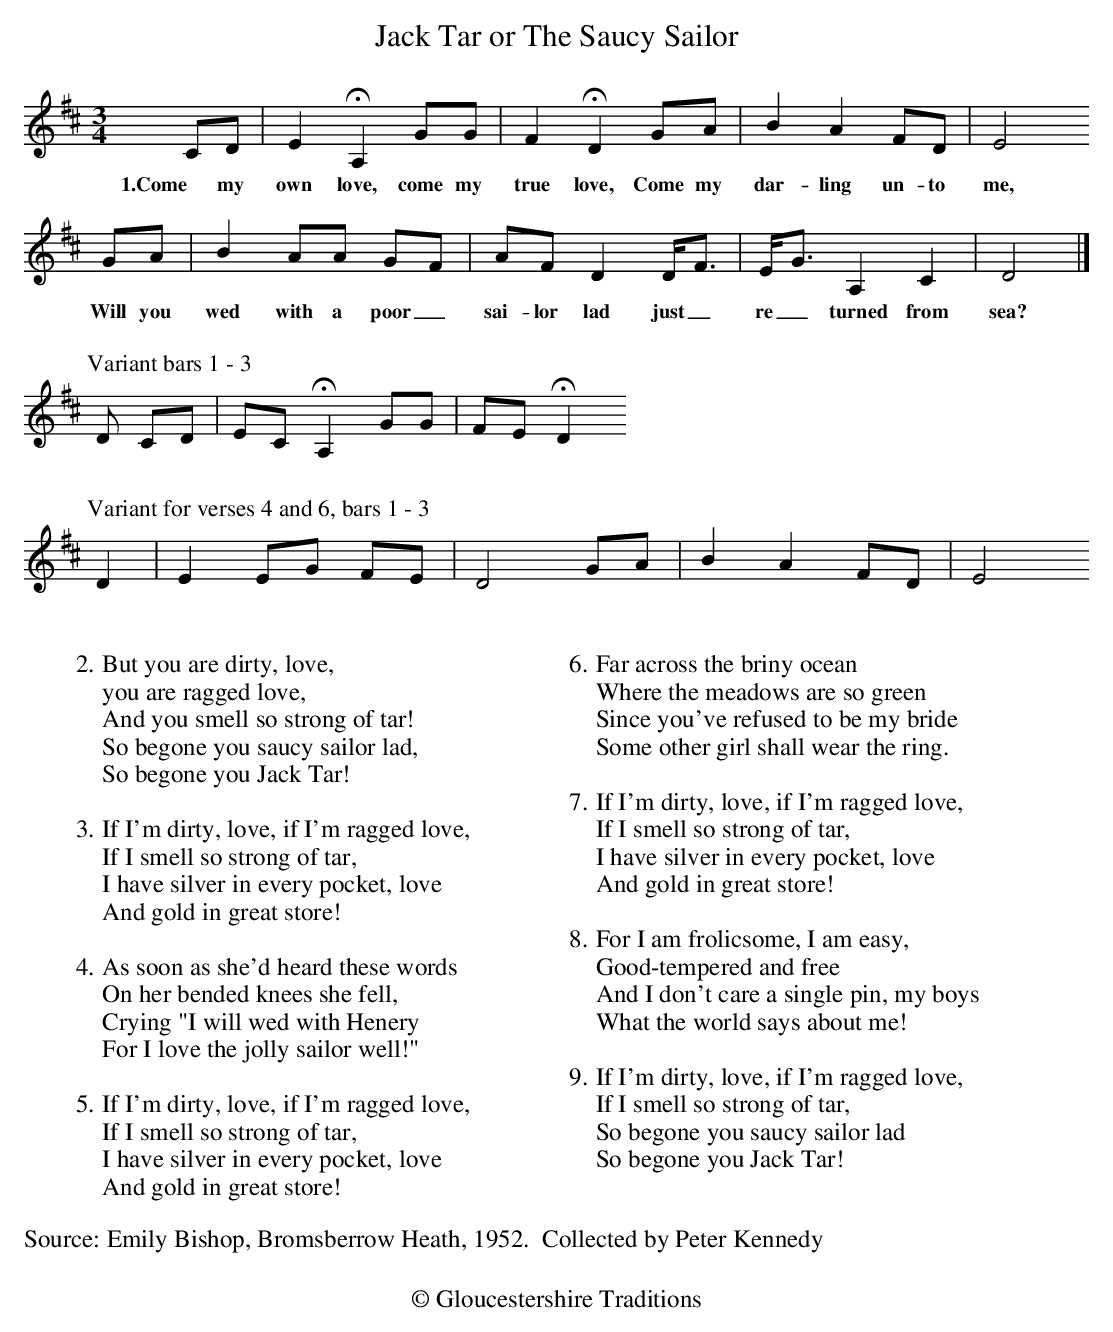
X:1
T: Jack Tar or The Saucy Sailor
M: 3/4
L: 1/4
K: D
C/2D/2 | EHA,G/2G/2 | FHDG/2A/2 | BAF/2D/2 | E2
w:1.Come my own love, come my true love, Come my dar-ling un-to me,
G/2A/2 | BA/2A/2 G/2F/2 |A/2F/2DD/<F/ | E/<G/A,C | D2 |]
w:Will you wed with a poor_ sai-lor lad just_ re_turned from sea?
%%text
%%text
[P:Variant bars 1 - 3]D/ C/2D/2 | E/2C/HA,G/2G/2 | F/E/HD
%%text
%%text
[P:Variant for verses 4 and 6, bars 1 - 3]D | EE/G/ F/E/ | D2G/A/ | BAF/D/ | E2
%%text
%%text
%%text
W:2.But you are dirty, love,
W:you are ragged love,
W:And you smell so strong of tar!
W:So begone you saucy sailor lad,
W:So begone you Jack Tar!
W:
W:3.If I'm dirty, love, if I'm ragged love,
W:If I smell so strong of tar,
W:I have silver in every pocket, love
W:And gold in great store!
W:
W:4.As soon as she'd heard these words
W:On her bended knees she fell,
W:Crying "I will wed with Henery
W:For I love the jolly sailor well!"
W:
W:5.If I'm dirty, love, if I'm ragged love,
W:If I smell so strong of tar,
W:I have silver in every pocket, love
W:And gold in great store!
W:
W:6.Far across the briny ocean
W:Where the meadows are so green
W:Since you've refused to be my bride
W:Some other girl shall wear the ring.
W:
W:7.If I'm dirty, love, if I'm ragged love,
W:If I smell so strong of tar,
W:I have silver in every pocket, love
W:And gold in great store!
W:
W:8.For I am frolicsome, I am easy,
W:Good-tempered and free
W:And I don't care a single pin, my boys
W:What the world says about me!
W:
W:9.If I'm dirty, love, if I'm ragged love,
W:If I smell so strong of tar,
W:So begone you saucy sailor lad
W:So begone you Jack Tar!
